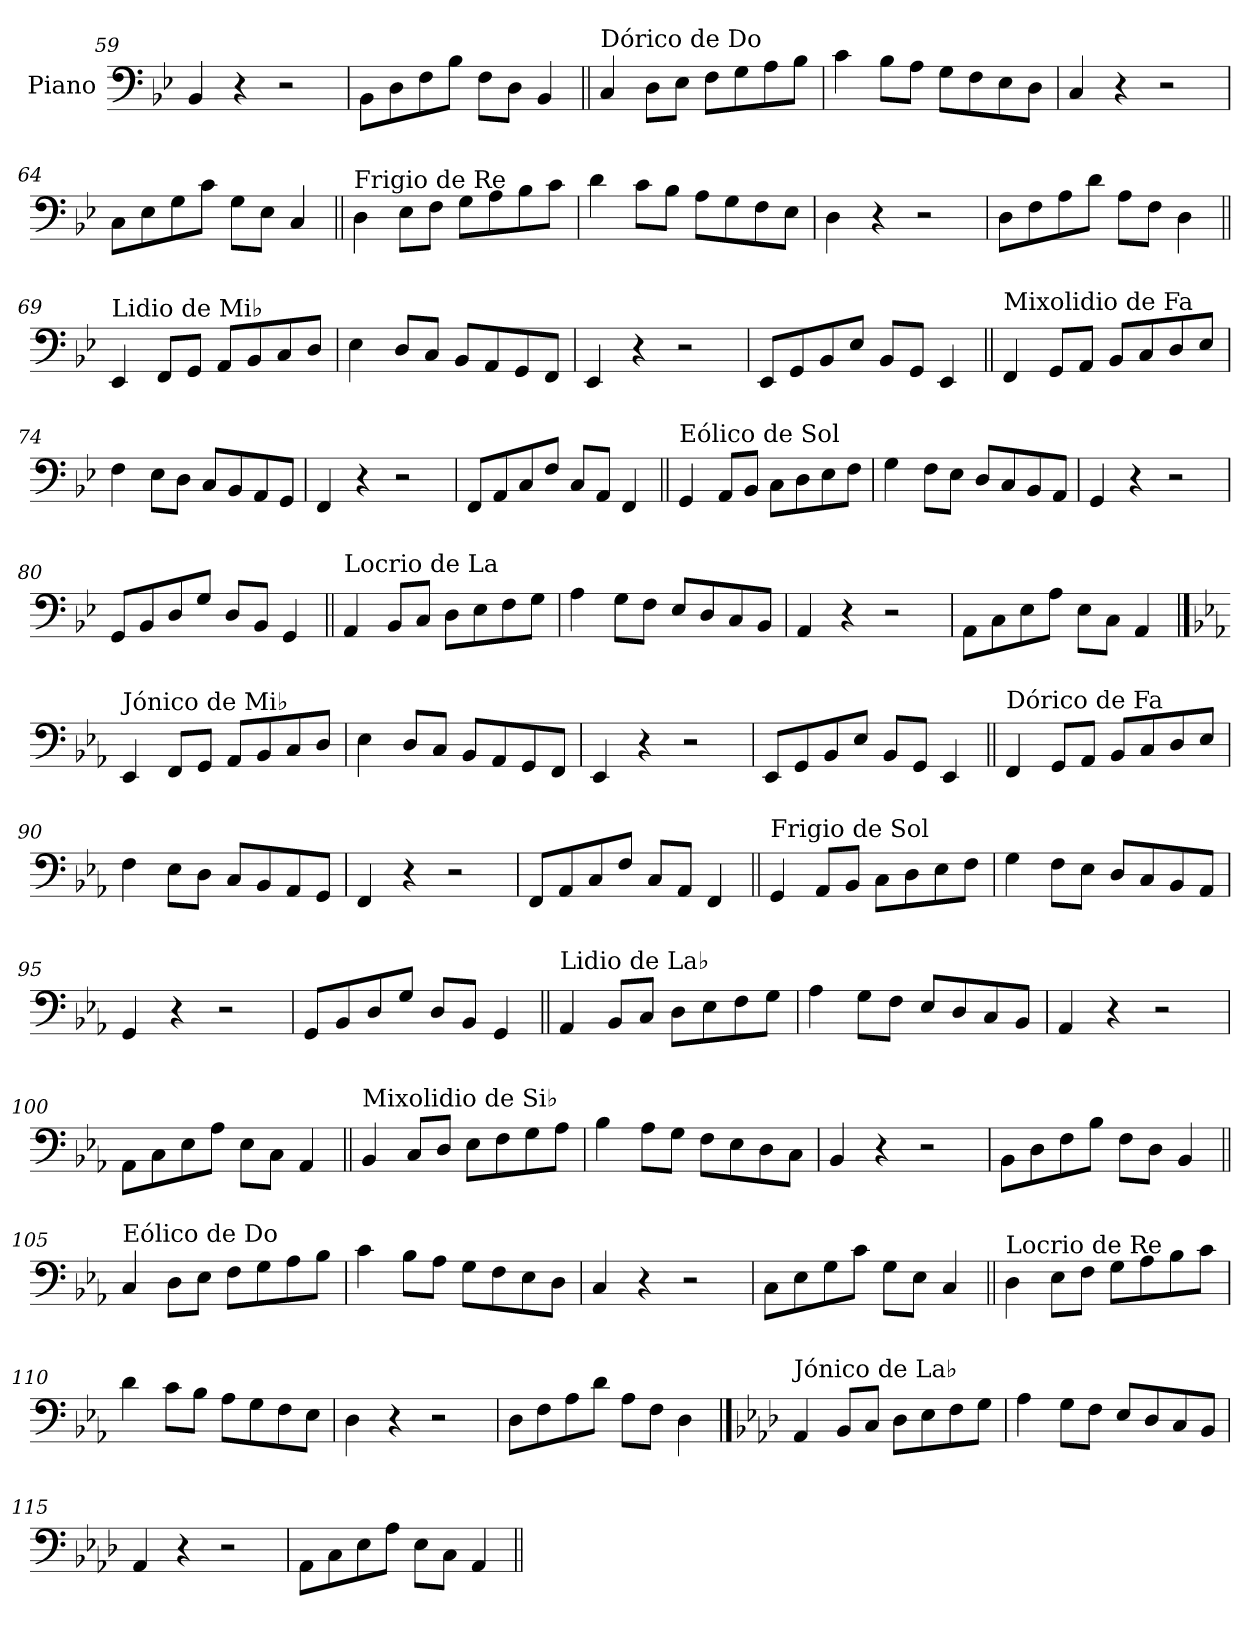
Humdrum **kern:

**kern
*part1
*staff1
*I"Piano
*I'Pno.
*clefF4
*k[b-e-]
=59
4BB-/
4r
2r
=60
8BB-\L
8D\
8F\
8B-\J
8F\L
8D\J
4BB-/
!!LO:LB:g=z
=61||
!LO:TX:a:t=Dórico de Do
4C/
8D\L
8E-\J
8F\L
8G\
8A\
8B-\J
=62
4c\
8B-\L
8A\J
8G\L
8F\
8E-\
8D\J
=63
4C/
4r
2r
=64
8C\L
8E-\
8G\
8c\J
8G\L
8E-\J
4C/
!!LO:LB:g=z
=65||
!LO:TX:a:t=Frigio de Re
4D\
8E-\L
8F\J
8G\L
8A\
8B-\
8c\J
=66
4d\
8c\L
8B-\J
8A\L
8G\
8F\
8E-\J
=67
4D\
4r
2r
=68
8D\L
8F\
8A\
8d\J
8A\L
8F\J
4D\
!!LO:LB:g=z
=69||
!LO:TX:a:t=Lidio de Mi♭
4EE-/
8FF/L
8GG/J
8AA/L
8BB-/
8C/
8D/J
=70
4E-\
8D/L
8C/J
8BB-/L
8AA/
8GG/
8FF/J
=71
4EE-/
4r
2r
=72
8EE-/L
8GG/
8BB-/
8E-/J
8BB-/L
8GG/J
4EE-/
!!LO:LB:g=z
=73||
!LO:TX:a:t=Mixolidio de Fa
4FF/
8GG/L
8AA/J
8BB-/L
8C/
8D/
8E-/J
=74
4F\
8E-\L
8D\J
8C/L
8BB-/
8AA/
8GG/J
=75
4FF/
4r
2r
=76
8FF/L
8AA/
8C/
8F/J
8C/L
8AA/J
4FF/
!!LO:LB:g=z
=77||
!LO:TX:a:t=Eólico de Sol
4GG/
8AA/L
8BB-/J
8C\L
8D\
8E-\
8F\J
=78
4G\
8F\L
8E-\J
8D/L
8C/
8BB-/
8AA/J
=79
4GG/
4r
2r
=80
8GG/L
8BB-/
8D/
8G/J
8D/L
8BB-/J
4GG/
!!LO:LB:g=z
=81||
!LO:TX:a:t=Locrio de La
4AA/
8BB-/L
8C/J
8D\L
8E-\
8F\
8G\J
=82
4A\
8G\L
8F\J
8E-/L
8D/
8C/
8BB-/J
=83
4AA/
4r
2r
=84
8AA\L
8C\
8E-\
8A\J
8E-\L
8C\J
4AA/
!!LO:PB:g=z
==85
*k[b-e-a-]
!LO:TX:a:t=Jónico de Mi♭
4EE-/
8FF/L
8GG/J
8AA-/L
8BB-/
8C/
8D/J
=86
4E-\
8D/L
8C/J
8BB-/L
8AA-/
8GG/
8FF/J
=87
4EE-/
4r
2r
=88
8EE-/L
8GG/
8BB-/
8E-/J
8BB-/L
8GG/J
4EE-/
!!LO:LB:g=z
=89||
!LO:TX:a:t=Dórico de Fa
4FF/
8GG/L
8AA-/J
8BB-/L
8C/
8D/
8E-/J
=90
4F\
8E-\L
8D\J
8C/L
8BB-/
8AA-/
8GG/J
=91
4FF/
4r
2r
=92
8FF/L
8AA-/
8C/
8F/J
8C/L
8AA-/J
4FF/
!!LO:LB:g=z
=93||
!LO:TX:a:t=Frigio de Sol
4GG/
8AA-/L
8BB-/J
8C\L
8D\
8E-\
8F\J
=94
4G\
8F\L
8E-\J
8D/L
8C/
8BB-/
8AA-/J
=95
4GG/
4r
2r
=96
8GG/L
8BB-/
8D/
8G/J
8D/L
8BB-/J
4GG/
!!LO:LB:g=z
=97||
!LO:TX:a:t=Lidio de La♭
4AA-/
8BB-/L
8C/J
8D\L
8E-\
8F\
8G\J
=98
4A-\
8G\L
8F\J
8E-/L
8D/
8C/
8BB-/J
=99
4AA-/
4r
2r
=100
8AA-\L
8C\
8E-\
8A-\J
8E-\L
8C\J
4AA-/
!!LO:LB:g=z
=101||
!LO:TX:a:t=Mixolidio de Si♭
4BB-/
8C/L
8D/J
8E-\L
8F\
8G\
8A-\J
=102
4B-\
8A-\L
8G\J
8F\L
8E-\
8D\
8C\J
=103
4BB-/
4r
2r
=104
8BB-\L
8D\
8F\
8B-\J
8F\L
8D\J
4BB-/
!!LO:LB:g=z
=105||
!LO:TX:a:t=Eólico de Do
4C/
8D\L
8E-\J
8F\L
8G\
8A-\
8B-\J
=106
4c\
8B-\L
8A-\J
8G\L
8F\
8E-\
8D\J
=107
4C/
4r
2r
=108
8C\L
8E-\
8G\
8c\J
8G\L
8E-\J
4C/
!!LO:LB:g=z
=109||
!LO:TX:a:t=Locrio de Re
4D\
8E-\L
8F\J
8G\L
8A-\
8B-\
8c\J
=110
4d\
8c\L
8B-\J
8A-\L
8G\
8F\
8E-\J
=111
4D\
4r
2r
=112
8D\L
8F\
8A-\
8d\J
8A-\L
8F\J
4D\
!!LO:PB:g=z
==113
*k[b-e-a-d-]
!LO:TX:a:t=Jónico de La♭
4AA-/
8BB-/L
8C/J
8D-\L
8E-\
8F\
8G\J
=114
4A-\
8G\L
8F\J
8E-/L
8D-/
8C/
8BB-/J
=115
4AA-/
4r
2r
=116
8AA-\L
8C\
8E-\
8A-\J
8E-\L
8C\J
4AA-/
=||
*-
